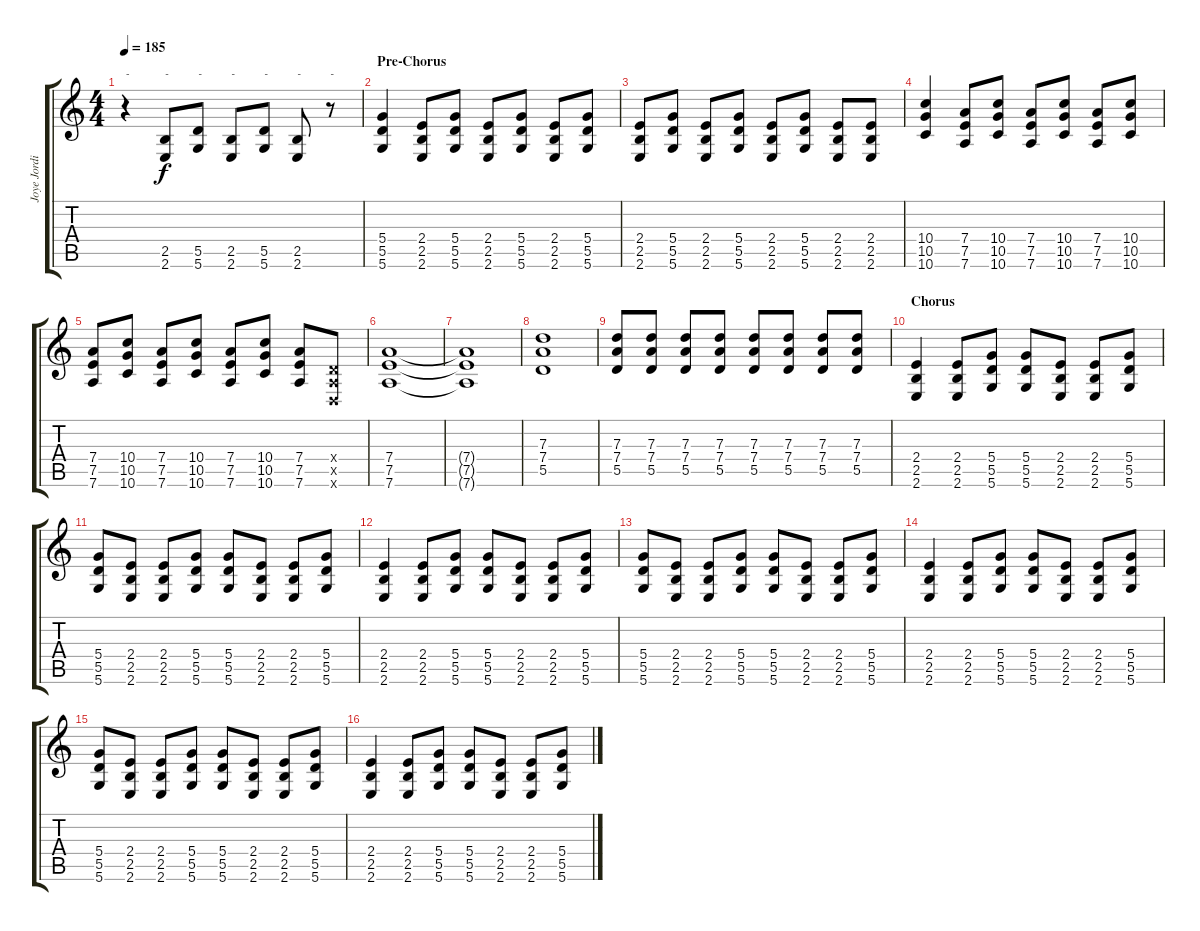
\track ("Joye Jordisson" "Joye Jordi") {instrument distortionguitar}
\staff {score tabs}
\tuning (E4 B3 G3 D3 A2 D2) {hide}
\ts (4 4)
\tempo 185
\clef g2
\ks c
r.4{txt "-" dy f} (2.5 2.6).8{txt "-"} (5.5 5.6).8{txt "-"} (2.5 2.6).8{txt "-"} (5.5 5.6).8{txt "-"} (2.5 2.6).8{txt "-"} r.8{txt "-"} |
\section ("" "Pre-Chorus")
(5.4 5.5 5.6).4 (2.4 2.5 2.6).8 (5.4 5.5 5.6).8 (2.4 2.5 2.6).8 (5.4 5.5 5.6).8 (2.4 2.5 2.6).8 (5.4 5.5 5.6).8 |
(2.4 2.5 2.6).8 (5.4 5.5 5.6).8 (2.4 2.5 2.6).8 (5.4 5.5 5.6).8 (2.4 2.5 2.6).8 (5.4 5.5 5.6).8 (2.4 2.5 2.6).8 (2.4 2.5 2.6).8 |
(10.4 10.5 10.6).4 (7.4 7.5 7.6).8 (10.4 10.5 10.6).8 (7.4 7.5 7.6).8 (10.4 10.5 10.6).8 (7.4 7.5 7.6).8 (10.4 10.5 10.6).8 |
(7.4 7.5 7.6).8 (10.4 10.5 10.6).8 (7.4 7.5 7.6).8 (10.4 10.5 10.6).8 (7.4 7.5 7.6).8 (10.4 10.5 10.6).8 (7.4 7.5 7.6).8 (0.4{x} 0.5{x} 0.6{x}).8 |
(7.4 7.5 7.6).1 |
(7.4{t} 7.5{t} 7.6{t}).1 |
(7.3 7.4 5.5).1 |
(7.3 7.4 5.5).8 (7.3 7.4 5.5).8 (7.3 7.4 5.5).8 (7.3 7.4 5.5).8 (7.3 7.4 5.5).8 (7.3 7.4 5.5).8 (7.3 7.4 5.5).8 (7.3 7.4 5.5).8 |
\section ("" "Chorus")
(2.4 2.5 2.6).4 (2.4 2.5 2.6).8 (5.4 5.5 5.6).8 (5.4 5.5 5.6).8 (2.4 2.5 2.6).8 (2.4 2.5 2.6).8 (5.4 5.5 5.6).8 |
(5.4 5.5 5.6).8 (2.4 2.5 2.6).8 (2.4 2.5 2.6).8 (5.4 5.5 5.6).8 (5.4 5.5 5.6).8 (2.4 2.5 2.6).8 (2.4 2.5 2.6).8 (5.4 5.5 5.6).8 |
(2.4 2.5 2.6).4 (2.4 2.5 2.6).8 (5.4 5.5 5.6).8 (5.4 5.5 5.6).8 (2.4 2.5 2.6).8 (2.4 2.5 2.6).8 (5.4 5.5 5.6).8 |
(5.4 5.5 5.6).8 (2.4 2.5 2.6).8 (2.4 2.5 2.6).8 (5.4 5.5 5.6).8 (5.4 5.5 5.6).8 (2.4 2.5 2.6).8 (2.4 2.5 2.6).8 (5.4 5.5 5.6).8 |
(2.4 2.5 2.6).4 (2.4 2.5 2.6).8 (5.4 5.5 5.6).8 (5.4 5.5 5.6).8 (2.4 2.5 2.6).8 (2.4 2.5 2.6).8 (5.4 5.5 5.6).8 |
(5.4 5.5 5.6).8 (2.4 2.5 2.6).8 (2.4 2.5 2.6).8 (5.4 5.5 5.6).8 (5.4 5.5 5.6).8 (2.4 2.5 2.6).8 (2.4 2.5 2.6).8 (5.4 5.5 5.6).8 |
(2.4 2.5 2.6).4 (2.4 2.5 2.6).8 (5.4 5.5 5.6).8 (5.4 5.5 5.6).8 (2.4 2.5 2.6).8 (2.4 2.5 2.6).8 (5.4 5.5 5.6).8
